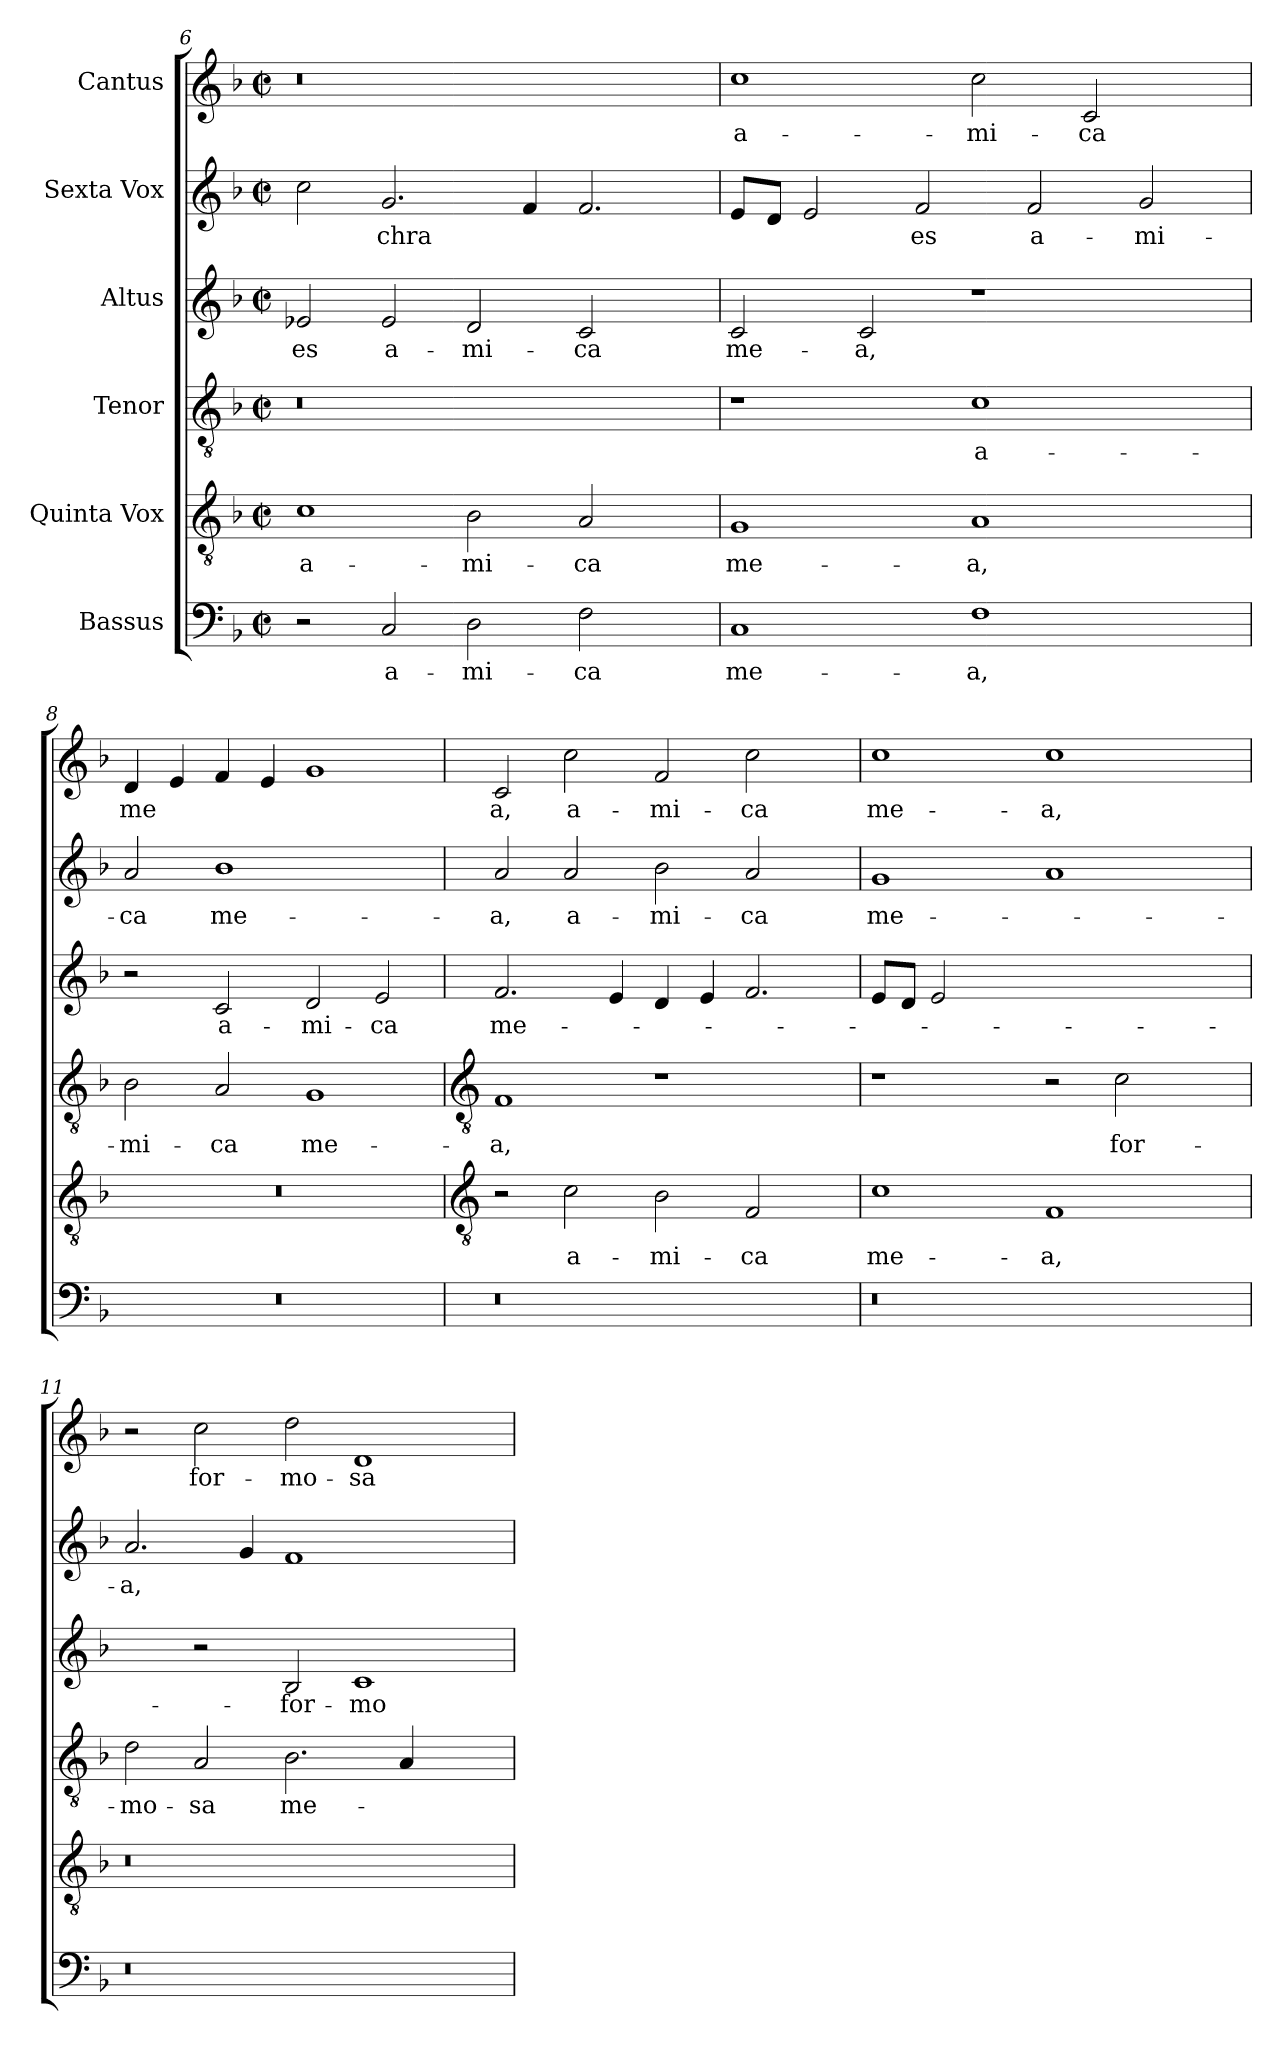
**kern	**text	**kern	**text	**kern	**text	**kern	**text	**kern	**text	**kern	**text
*part6	*part6	*part5	*part5	*part4	*part4	*part3	*part3	*part2	*part2	*part1	*part1
*staff6	*staff6	*staff5	*staff5	*staff4	*staff4	*staff3	*staff3	*staff2	*staff2	*staff1	*staff1
*I"Bassus	*	*I"Quinta Vox	*	*I"Tenor	*	*I"Altus	*	*I"Sexta Vox	*	*I"Cantus	*
*clefF4	*	*clefGv2	*	*clefGv2	*	*clefG2	*	*clefG2	*	*clefG2	*
*k[b-]	*	*k[b-]	*	*k[b-]	*	*k[b-]	*	*k[b-]	*	*k[b-]	*
*F:	*	*F:	*	*F:	*	*F:	*	*F:	*	*F:	*
*M4/2	*	*M4/2	*	*M4/2	*	*M4/2	*	*M4/2	*	*M4/2	*
*met(c|)	*	*met(c|)	*	*met(c|)	*	*met(c|)	*	*met(c|)	*	*met(c|)	*
=6	=6	=6	=6	=6	=6	=6	=6	=6	=6	=6	=6
!	!	!	!LO:LY:b	!	!	!	!LO:LY:b	!	!	!	!
2r	.	1c	a-	0r	.	2e-X	es	2cc	.	0r	.
!	!LO:LY:b	!	!	!	!	!	!LO:LY:b	!	!LO:LY:b	!	!
2C	a-	.	.	.	.	2e-	a-	2.g	chra	.	.
!	!LO:LY:b	!	!LO:LY:b	!	!	!	!LO:LY:b	!	!	!	!
2D	-mi-	2B-	-mi-	.	.	2d	-mi-	.	.	.	.
.	.	.	.	.	.	.	.	4f	.	.	.
!	!LO:LY:b	!	!LO:LY:b	!	!	!	!LO:LY:b	!	!	!	!
2F	-ca	2A	-ca	.	.	2c	-ca	2.f	.	.	.
4ryy	.	4ryy	.	4ryy	.	4ryy	.	.	.	4ryy	.
=7	=7	=7	=7	=7	=7	=7	=7	=7	=7	=7	=7
!	!LO:LY:b	!	!LO:LY:b	!	!	!	!LO:LY:b	!	!	!	!LO:LY:b
1C	me-	1G	me-	1r	.	2c	me-	8eL	.	1cc	a-
.	.	.	.	.	.	.	.	8dJ	.	.	.
.	.	.	.	.	.	.	.	2e	.	.	.
!	!	!	!	!	!	!	!LO:LY:b	!	!	!	!
.	.	.	.	.	.	2c	-a,	.	.	.	.
!	!	!	!	!	!	!	!	!	!LO:LY:b	!	!
.	.	.	.	.	.	.	.	2f	es	.	.
!	!LO:LY:b	!	!LO:LY:b	!	!LO:LY:b	!	!	!	!	!	!LO:LY:b
1F	-a,	1A	-a,	1c	a-	1r	.	.	.	2cc	-mi-
!	!	!	!	!	!	!	!	!	!LO:LY:b	!	!
.	.	.	.	.	.	.	.	2f	a-	.	.
!	!	!	!	!	!	!	!	!	!	!	!LO:LY:b
.	.	.	.	.	.	.	.	.	.	2c	-ca
!	!	!	!	!	!	!	!	!	!LO:LY:b	!	!
.	.	.	.	.	.	.	.	2g	-mi-	.	.
4ryy	.	4ryy	.	4ryy	.	4ryy	.	.	.	4ryy	.
=8	=8	=8	=8	=8	=8	=8	=8	=8	=8	=8	=8
!	!	!	!	!	!LO:LY:b	!	!	!	!LO:LY:b	!	!LO:LY:b
0r	.	0r	.	2B-	-mi-	2r	.	2a	-ca	4d	me
.	.	.	.	.	.	.	.	.	.	4e	.
!	!	!	!	!	!LO:LY:b	!	!LO:LY:b	!	!LO:LY:b	!	!
.	.	.	.	2A	-ca	2c	a-	1b-	me-	4f	.
.	.	.	.	.	.	.	.	.	.	4e	.
!	!	!	!	!	!LO:LY:b	!	!LO:LY:b	!	!	!	!
.	.	.	.	1G	me-	2d	-mi-	.	.	1g	.
!	!	!	!	!	!	!	!LO:LY:b	!	!	!	!
.	.	.	.	.	.	2e	-ca	2ryy	.	.	.
!!LO:LB:g=z
=9	=9	=9	=9	=9	=9	=9	=9	=9	=9	=9	=9
*	*	*clefGv2	*	*clefGv2	*	*	*	*	*	*	*
!	!	!	!	!	!LO:LY:b	!	!LO:LY:b	!	!LO:LY:b	!	!LO:LY:b
0r	.	2r	.	1F	-a,	2.f	me-	2a	-a,	2c	a,
!	!	!	!LO:LY:b	!	!	!	!	!	!LO:LY:b	!	!LO:LY:b
.	.	2c	a-	.	.	.	.	2a	a-	2cc	a-
.	.	.	.	.	.	4e	.	.	.	.	.
!	!	!	!LO:LY:b	!	!	!	!	!	!LO:LY:b	!	!LO:LY:b
.	.	2B-	-mi-	1r	.	4d	.	2b-	-mi-	2f	-mi-
.	.	.	.	.	.	4e	.	.	.	.	.
!	!	!	!LO:LY:b	!	!	!	!	!	!LO:LY:b	!	!LO:LY:b
.	.	2F	-ca	.	.	2.f	.	2a	-ca	2cc	-ca
4ryy	.	4ryy	.	4ryy	.	.	.	4ryy	.	4ryy	.
=10	=10	=10	=10	=10	=10	=10	=10	=10	=10	=10	=10
!	!	!	!LO:LY:b	!	!	!	!	!	!LO:LY:b	!	!LO:LY:b
0r	.	1c	me-	1r	.	8eL	.	1g	me-	1cc	me-
.	.	.	.	.	.	8dJ	.	.	.	.	.
.	.	.	.	.	.	2e	.	.	.	.	.
!	!	!	!	!	!	!	!LO:LY:b	!	!	!	!
.	.	.	.	.	.	[1fyy	-a,	.	.	.	.
!	!	!	!LO:LY:b	!	!	!	!	!	!	!	!LO:LY:b
.	.	1F	-a,	2r	.	.	.	1a	.	1cc	-a,
!	!	!	!	!	!LO:LY:b	!	!	!	!	!	!
.	.	.	.	2c	for-	.	.	.	.	.	.
.	.	.	.	.	.	2fyy_	.	.	.	.	.
4ryy	.	4ryy	.	4ryy	.	.	.	4ryy	.	4ryy	.
=11	=11	=11	=11	=11	=11	=11	=11	=11	=11	=11	=11
!	!	!	!	!	!LO:LY:b	!	!	!	!LO:LY:b	!	!
0r	.	0r	.	2d	-mo-	2fyy]	.	2.a	-a,	2r	.
!	!	!	!	!	!LO:LY:b	!	!	!	!	!	!LO:LY:b
.	.	.	.	2A	-sa	2r	.	.	.	2cc	for-
.	.	.	.	.	.	.	.	4g	.	.	.
!	!	!	!	!	!LO:LY:b	!	!LO:LY:b	!	!	!	!LO:LY:b
.	.	.	.	2.B-	me-	2B-	for-	1f	.	2dd	-mo-
!	!	!	!	!	!	!	!LO:LY:b	!	!	!	!LO:LY:b
.	.	.	.	.	.	1c	-mo-	.	.	1d	-sa
.	.	.	.	4A	.	.	.	.	.	.	.
2ryy	.	2ryy	.	2ryy	.	.	.	2ryy	.	.	.
=	=	=	=	=	=	=	=	=	=	=	=
*-	*-	*-	*-	*-	*-	*-	*-	*-	*-	*-	*-
